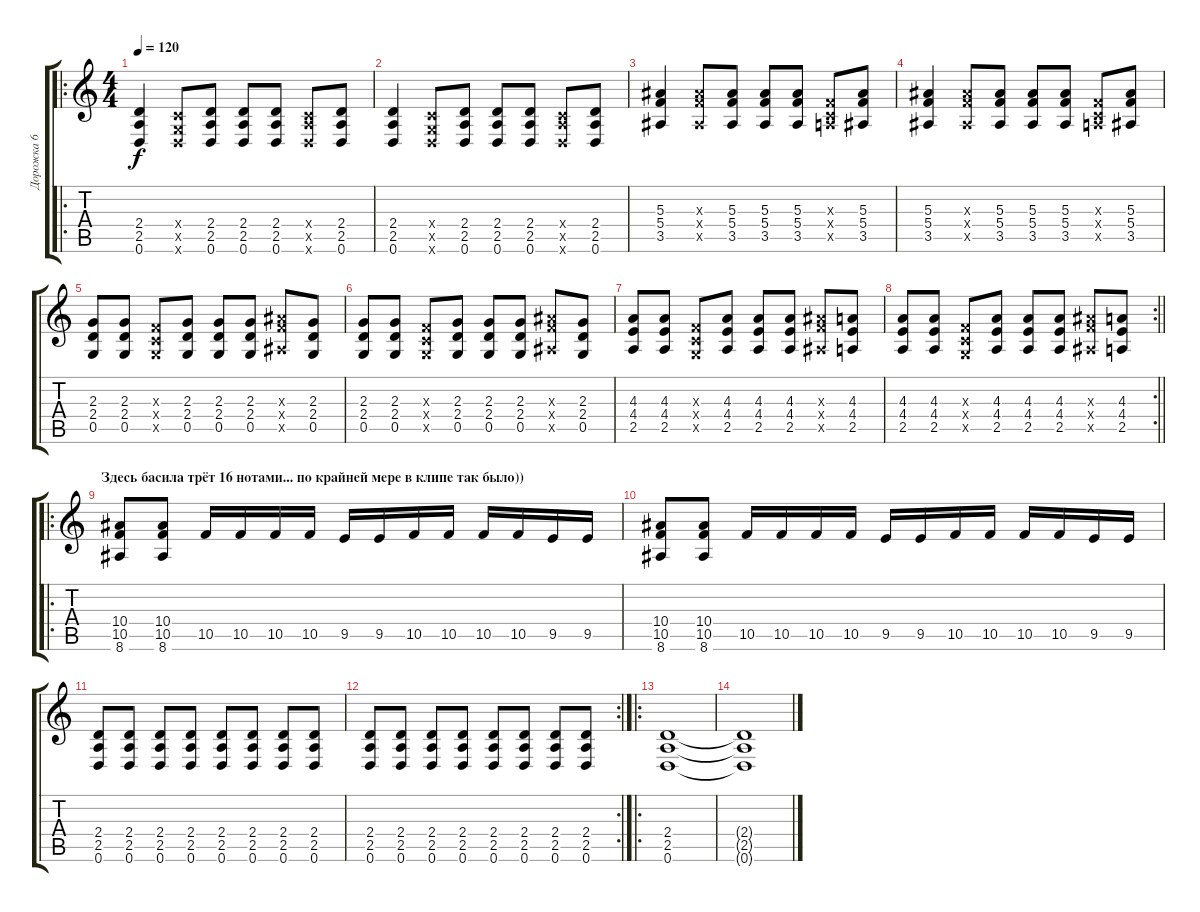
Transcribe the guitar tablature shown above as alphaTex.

\track ("Дорожка 6" "Дорожка 6") {instrument overdrivenguitar}
\staff {score tabs}
\tuning (D4 A3 F3 C3 G2 D2) {hide}
\ro
\ts (4 4)
\tempo 120
\clef g2
\ks c
(2.4 2.5 0.6).4{dy f} (0.4{x} 0.5{x} 0.6{x}).8 (2.4 2.5 0.6).8 (2.4 2.5 0.6).8 (2.4 2.5 0.6).8 (0.4{x} 2.5{x} 0.6{x}).8 (2.4 2.5 0.6).8 |
(2.4 2.5 0.6).4 (0.4{x} 0.5{x} 0.6{x}).8 (2.4 2.5 0.6).8 (2.4 2.5 0.6).8 (2.4 2.5 0.6).8 (0.4{x} 2.5{x} 0.6{x}).8 (2.4 2.5 0.6).8 |
(5.3 5.4 3.5).4 (5.3{x} 5.4{x} 3.5{x}).8 (5.3 5.4 3.5).8 (5.3 5.4 3.5).8 (5.3 5.4 3.5).8 (0.3{x} 0.4{x} 2.5{x}).8 (5.3 5.4 3.5).8 |
(5.3 5.4 3.5).4 (5.3{x} 5.4{x} 3.5{x}).8 (5.3 5.4 3.5).8 (5.3 5.4 3.5).8 (5.3 5.4 3.5).8 (0.3{x} 0.4{x} 2.5{x}).8 (5.3 5.4 3.5).8 |
(2.3 2.4 0.5).8 (2.3 2.4 0.5).8 (0.3{x} 0.4{x} 0.5{x}).8 (2.3 2.4 0.5).8 (2.3 2.4 0.5).8 (2.3 2.4 0.5).8 (5.3{x} 5.4{x} 3.5{x}).8 (2.3 2.4 0.5).8 |
(2.3 2.4 0.5).8 (2.3 2.4 0.5).8 (0.3{x} 0.4{x} 0.5{x}).8 (2.3 2.4 0.5).8 (2.3 2.4 0.5).8 (2.3 2.4 0.5).8 (5.3{x} 5.4{x} 3.5{x}).8 (2.3 2.4 0.5).8 |
(4.3 4.4 2.5).8 (4.3 4.4 2.5).8 (0.3{x} 0.4{x} 0.5{x}).8 (4.3 4.4 2.5).8 (4.3 4.4 2.5).8 (4.3 4.4 2.5).8 (5.3{x} 5.4{x} 3.5{x}).8 (4.3 4.4 2.5).8 |
\rc 2
\barLineRight lightlight
(4.3 4.4 2.5).8 (4.3 4.4 2.5).8 (0.3{x} 0.4{x} 0.5{x}).8 (4.3 4.4 2.5).8 (4.3 4.4 2.5).8 (4.3 4.4 2.5).8 (5.3{x} 5.4{x} 3.5{x}).8 (4.3 4.4 2.5).8 |
\ro
\section ("" "Здесь басила трёт 16 нотами... по крайней мере в клипе так было))")
(10.4 10.5 8.6).8 (10.4 10.5 8.6).8 10.5.16 10.5.16 10.5.16 10.5.16 9.5.16 9.5.16 10.5.16 10.5.16 10.5.16 10.5.16 9.5.16 9.5.16 |
(10.4 10.5 8.6).8 (10.4 10.5 8.6).8 10.5.16 10.5.16 10.5.16 10.5.16 9.5.16 9.5.16 10.5.16 10.5.16 10.5.16 10.5.16 9.5.16 9.5.16 |
(2.4 2.5 0.6).8 (2.4 2.5 0.6).8 (2.4 2.5 0.6).8 (2.4 2.5 0.6).8 (2.4 2.5 0.6).8 (2.4 2.5 0.6).8 (2.4 2.5 0.6).8 (2.4 2.5 0.6).8 |
\rc 2
(2.4 2.5 0.6).8 (2.4 2.5 0.6).8 (2.4 2.5 0.6).8 (2.4 2.5 0.6).8 (2.4 2.5 0.6).8 (2.4 2.5 0.6).8 (2.4 2.5 0.6).8 (2.4 2.5 0.6).8 |
\ro
(2.4 2.5 0.6).1 |
(2.4{t} 2.5{t} 0.6{t}).1
